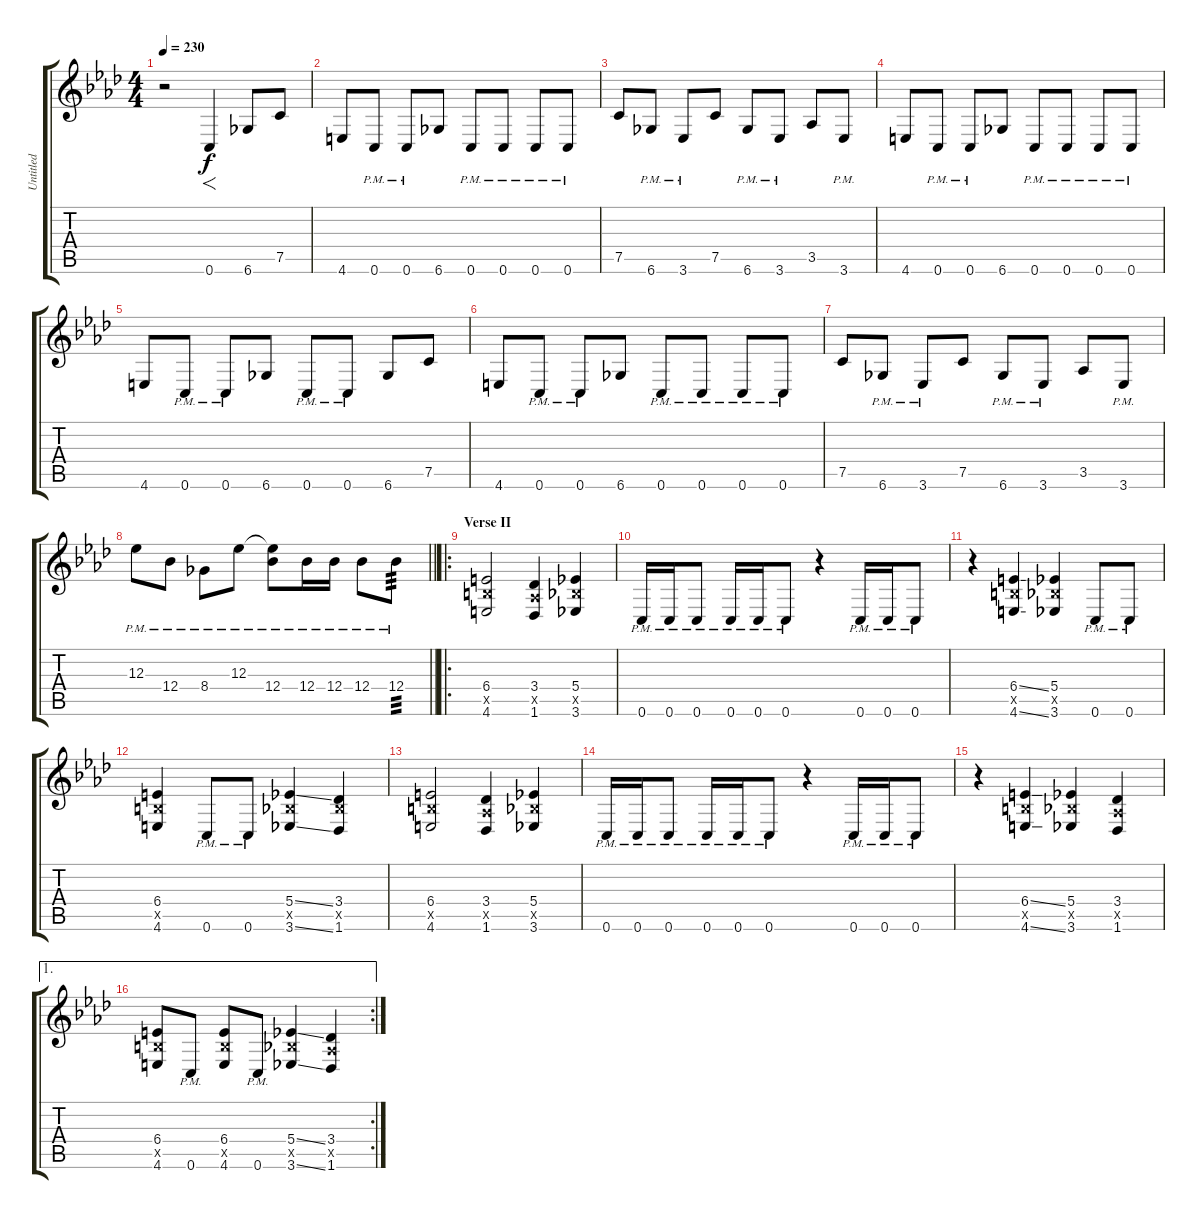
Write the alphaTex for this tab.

\track ("Untitled" "Untitled") {instrument distortionguitar}
\staff {score tabs}
\tuning (C4 G3 Eb3 Bb2 F2 C2) {hide}
\ts (4 4)
\tempo 230
\clef g2
\ks ab
r.2{dy f} 0.6.4{f} 6.6.8 7.5.8 |
4.6.8 0.6{pm}.8 0.6{pm}.8 6.6.8 0.6{pm}.8 0.6{pm}.8 0.6{pm}.8 0.6{pm}.8 |
7.5.8 6.6{pm}.8 3.6{pm}.8 7.5.8 6.6{pm}.8 3.6{pm}.8 3.5.8 3.6{pm}.8 |
4.6.8 0.6{pm}.8 0.6{pm}.8 6.6.8 0.6{pm}.8 0.6{pm}.8 0.6{pm}.8 0.6{pm}.8 |
4.6.8 0.6{pm}.8 0.6{pm}.8 6.6.8 0.6{pm}.8 0.6{pm}.8 6.6.8 7.5.8 |
4.6.8 0.6{pm}.8 0.6{pm}.8 6.6.8 0.6{pm}.8 0.6{pm}.8 0.6{pm}.8 0.6{pm}.8 |
7.5.8 6.6{pm}.8 3.6{pm}.8 7.5.8 6.6{pm}.8 3.6{pm}.8 3.5.8 3.6{pm}.8 |
\barLineRight lightlight
12.3{pm}.8 12.4{pm}.8 8.4{pm}.8 12.3{pm}.8 (12.3{t} 12.4{pm}).8 12.4{pm}.16 12.4{pm}.16 12.4{pm}.8 12.4{pm}.8{tp 3} |
\ro
\section ("" "Verse II")
(6.4 6.5{x} 4.6).2 (3.4 3.5{x} 1.6).4 (5.4 5.5{x} 3.6).4 |
0.6{pm}.16 0.6{pm}.16 0.6{pm}.8 0.6{pm}.16 0.6{pm}.16 0.6{pm}.8 r.4 0.6{pm}.16 0.6{pm}.16 0.6{pm}.8 |
r.4 (6.4{ss} 6.5{x} 4.6{ss}).4 (5.4 5.5{x} 3.6).4 0.6{pm}.8 0.6{pm}.8 |
(6.4 6.5{x} 4.6).4 0.6{pm}.8 0.6{pm}.8 (5.4{ss} 5.5{x} 3.6{ss}).4 (3.4 5.5{x} 1.6).4 |
(6.4 6.5{x} 4.6).2 (3.4 3.5{x} 1.6).4 (5.4 5.5{x} 3.6).4 |
0.6{pm}.16 0.6{pm}.16 0.6{pm}.8 0.6{pm}.16 0.6{pm}.16 0.6{pm}.8 r.4 0.6{pm}.16 0.6{pm}.16 0.6{pm}.8 |
r.4 (6.4{ss} 6.5{x} 4.6{ss}).4 (5.4 5.5{x} 3.6).4 (3.4 3.5{x} 1.6).4 |
\ae 1
\rc 2
(6.4 6.5{x} 4.6).8 0.6{pm}.8 (6.4 6.5{x} 4.6).8 0.6{pm}.8 (5.4{ss} 5.5{x} 3.6{ss}).4 (3.4 3.5{x} 1.6).4
